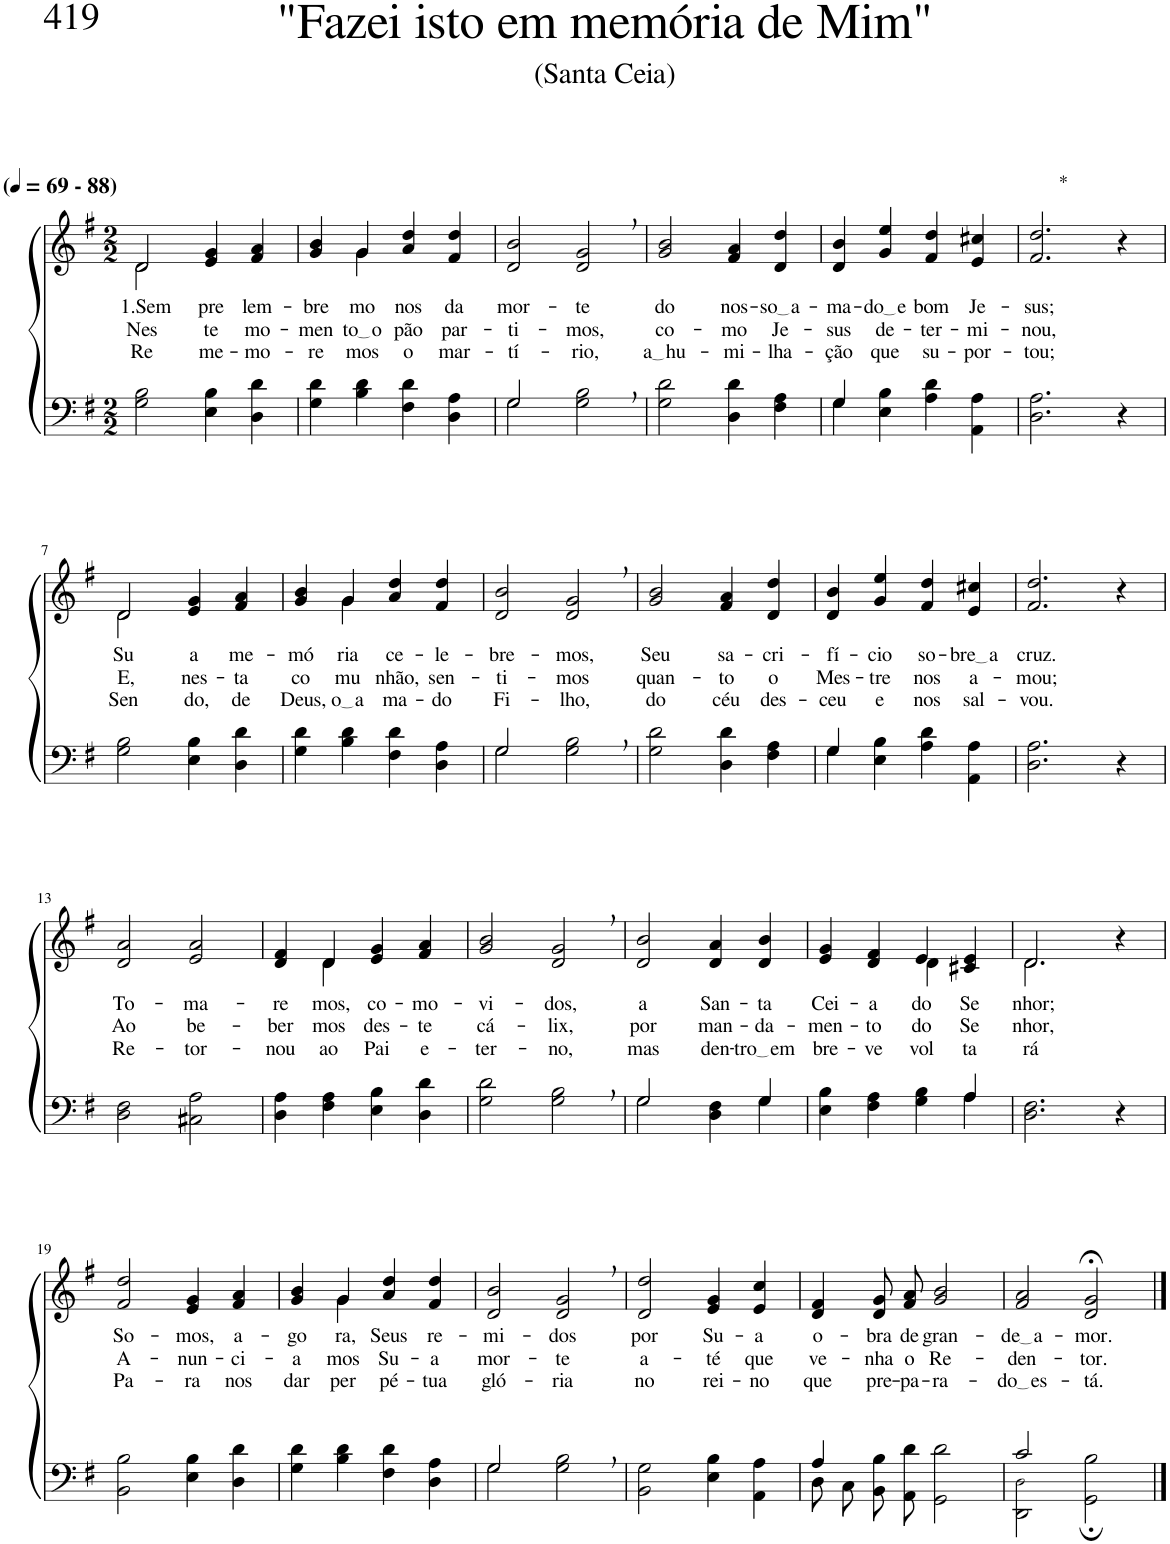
**kern	**kern	**text	**text	**text
*part2	*part1	*part1	*part1	*part1
*staff2	*staff1	*staff1	*staff1	*staff1
*I"Parte III e IV	*I"Parte I e II	*	*	*
*clefF4	*clefG2	*	*	*
*k[f#]	*k[f#]	*	*	*
*M2/2	*M2/2	*	*	*
*MM69	*MM69	*	*	*
=1	=1	=1	=1	=1
*	*^	*	*	*
!	!LO:TX:a:B:t=(	!	!	!	!
!	!LO:TX:a:B:t=- 88)	!	!	!	!
!	!	!	!LO:LY:b	!LO:LY:b	!LO:LY:b
2G\ 2B\	2d/	2d\	1.Sem-	Nes-	Re-
!	!	!	!LO:LY:b	!LO:LY:b	!LO:LY:b
4E\ 4B\	4e/ 4g/	2ryy	-pre	-te	-me-
!	!	!	!LO:LY:b	!LO:LY:b	!LO:LY:b
4D\ 4d\	4f#/ 4a/	.	lem-	mo-	-mo-
=2	=2	=2	=2	=2	=2
!	!	!	!LO:LY:b	!LO:LY:b	!LO:LY:b
4G\ 4d\	4g/ 4b/	4ryy	-bre-	-men-	-re-
!	!	!	!LO:LY:b	!LO:LY:b	!LO:LY:b
4B\ 4d\	4g/	4g\	-mo-	to o	-mos
!	!	!	!LO:LY:b	!LO:LY:b	!LO:LY:b
4F#\ 4d\	4a/ 4dd/	2ryy	-nos	pão	o
!	!	!	!LO:LY:b	!LO:LY:b	!LO:LY:b
4D\ 4A\	4f#/ 4dd/	.	da	par-	mar-
*	*v	*v	*	*	*
=3	=3	=3	=3	=3
*^	*	*	*	*
!	!	!	!LO:LY:b	!LO:LY:b	!LO:LY:b
2G\	2G/	2d/ 2b/	mor-	-ti-	-tí-
!	!	!	!LO:LY:b	!LO:LY:b	!LO:LY:b
2G\, 2B\,	2ryy	2d/, 2g/,	-te	-mos,	-rio,
=4	=4	=4	=4	=4	=4
!	!	!	!LO:LY:b	!LO:LY:b	!LO:LY:b
*v	*v	*	*	*	*
2G\ 2d\	2g/ 2b/	do	co-	a hu
!	!	!LO:LY:b	!LO:LY:b	!LO:LY:b
4D\ 4d\	4f#/ 4a/	nos-	-mo	-mi-
!	!	!LO:LY:b	!LO:LY:b	!LO:LY:b
4F#\ 4A\	4d/ 4dd/	so a	Je-	-lha-
=5	=5	=5	=5	=5
*^	*	*	*	*
!	!	!	!LO:LY:b	!LO:LY:b	!LO:LY:b
4G\	4G/	4d/ 4b/	-ma-	-sus	-ção
!	!	!	!LO:LY:b	!LO:LY:b	!LO:LY:b
4E\ 4B\	2.ryy	4g/ 4ee/	do e	de-	que
!	!	!	!LO:LY:b	!LO:LY:b	!LO:LY:b
4A\ 4d\	.	4f#/ 4dd/	bom	-ter-	su-
!	!	!	!LO:LY:b	!LO:LY:b	!LO:LY:b
4AA\ 4A\	.	4e/ 4cc#X/	Je-	-mi-	-por-
*v	*v	*	*	*	*
=6	=6	=6	=6	=6
!	!LO:TX:a:t=*	!	!	!
!	!	!LO:LY:b	!LO:LY:b	!LO:LY:b
2.D\ 2.A\	2.f#/ 2.dd/	-sus;	-nou,	-tou;
4r	4r	.	.	.
!!LO:LB:g=z
=7	=7	=7	=7	=7
*	*^	*	*	*
!	!	!	!LO:LY:b	!LO:LY:b	!LO:LY:b
2G\ 2B\	2d/	2d\	Su-	E,	Sen-
!	!	!	!LO:LY:b	!LO:LY:b	!LO:LY:b
4E\ 4B\	4e/ 4g/	2ryy	-a	nes-	-do,
!	!	!	!LO:LY:b	!LO:LY:b	!LO:LY:b
4D\ 4d\	4f#/ 4a/	.	me-	-ta	de
=8	=8	=8	=8	=8	=8
!	!	!	!LO:LY:b	!LO:LY:b	!LO:LY:b
4G\ 4d\	4g/ 4b/	4ryy	-mó-	co-	Deus,
!	!	!	!LO:LY:b	!LO:LY:b	!LO:LY:b
4B\ 4d\	4g/	4g\	-ria	-mu-	o a
!	!	!	!LO:LY:b	!LO:LY:b	!LO:LY:b
4F#\ 4d\	4a/ 4dd/	2ryy	ce-	-nhão,	-ma-
!	!	!	!LO:LY:b	!LO:LY:b	!LO:LY:b
4D\ 4A\	4f#/ 4dd/	.	-le-	sen-	-do
*	*v	*v	*	*	*
=9	=9	=9	=9	=9
*^	*	*	*	*
!	!	!	!LO:LY:b	!LO:LY:b	!LO:LY:b
2G\	2G/	2d/ 2b/	-bre-	-ti-	Fi-
!	!	!	!LO:LY:b	!LO:LY:b	!LO:LY:b
2G\, 2B\,	2ryy	2d/, 2g/,	-mos,	-mos	-lho,
=10	=10	=10	=10	=10	=10
!	!	!	!LO:LY:b	!LO:LY:b	!LO:LY:b
*v	*v	*	*	*	*
2G\ 2d\	2g/ 2b/	Seu	quan-	do
!	!	!LO:LY:b	!LO:LY:b	!LO:LY:b
4D\ 4d\	4f#/ 4a/	sa-	-to	céu
!	!	!LO:LY:b	!LO:LY:b	!LO:LY:b
4F#\ 4A\	4d/ 4dd/	-cri-	o	des-
=11	=11	=11	=11	=11
*^	*	*	*	*
!	!	!	!LO:LY:b	!LO:LY:b	!LO:LY:b
4G/	4G\	4d/ 4b/	-fí-	Mes-	-ceu
!	!	!	!LO:LY:b	!LO:LY:b	!LO:LY:b
2.ryy	4E\ 4B\	4g/ 4ee/	-cio	-tre	e
!	!	!	!LO:LY:b	!LO:LY:b	!LO:LY:b
.	4A\ 4d\	4f#/ 4dd/	so-	nos	nos
!	!	!	!LO:LY:b	!LO:LY:b	!LO:LY:b
.	4AA\ 4A\	4e/ 4cc#X/	bre a	a-	sal-
=12	=12	=12	=12	=12	=12
!	!	!	!LO:LY:b	!LO:LY:b	!LO:LY:b
*v	*v	*	*	*	*
2.D\ 2.A\	2.f#/ 2.dd/	cruz.	-mou;	-vou.
4r	4r	.	.	.
!!LO:LB:g=z
=13	=13	=13	=13	=13
!	!	!LO:LY:b	!LO:LY:b	!LO:LY:b
2D\ 2F#\	2d/ 2a/	To-	Ao	Re-
!	!	!LO:LY:b	!LO:LY:b	!LO:LY:b
2C#X\ 2A\	2e/ 2a/	-ma-	be-	-tor-
=14	=14	=14	=14	=14
!	!	!LO:LY:b	!LO:LY:b	!LO:LY:b
*	*^	*	*	*
4D\ 4A\	4d/ 4f#/	4ryy	-re-	-ber-	-nou
!	!	!	!LO:LY:b	!LO:LY:b	!LO:LY:b
4F#\ 4A\	4d/	4d\	-mos,	-mos	ao
!	!	!	!LO:LY:b	!LO:LY:b	!LO:LY:b
4E\ 4B\	4e/ 4g/	2ryy	co-	des-	Pai
!	!	!	!LO:LY:b	!LO:LY:b	!LO:LY:b
4D\ 4d\	4f#/ 4a/	.	-mo-	-te	e-
*	*v	*v	*	*	*
=15	=15	=15	=15	=15
!	!	!LO:LY:b	!LO:LY:b	!LO:LY:b
2G\ 2d\	2g/ 2b/	-vi-	cá-	-ter-
!	!	!LO:LY:b	!LO:LY:b	!LO:LY:b
2G\, 2B\,	2d/, 2g/,	-dos,	-lix,	-no,
=16	=16	=16	=16	=16
*^	*	*	*	*
!	!	!	!LO:LY:b	!LO:LY:b	!LO:LY:b
2G/	2G\	2d/ 2b/	a	por	mas
!	!	!	!LO:LY:b	!LO:LY:b	!LO:LY:b
4ryy	4D\ 4F#\	4d/ 4a/	San-	man-	den-
!	!	!	!LO:LY:b	!LO:LY:b	!LO:LY:b
4G/	4G\	4d/ 4b/	-ta	-da-	tro em
=17	=17	=17	=17	=17	=17
!	!	!	!LO:LY:b	!LO:LY:b	!LO:LY:b
*	*	*^	*	*	*
2.ryy	4E\ 4B\	4e/ 4g/	2ryy	Cei-	-men-	bre-
!	!	!	!	!LO:LY:b	!LO:LY:b	!LO:LY:b
.	4F#\ 4A\	4d/ 4f#/	.	-a	-to	-ve
!	!	!	!	!LO:LY:b	!LO:LY:b	!LO:LY:b
.	4G\ 4B\	4e/	4d\	do	do	vol-
!	!	!	!	!LO:LY:b	!LO:LY:b	!LO:LY:b
4A/	4A\	4c#X/ 4e/	4ryy	Se-	Se-	-ta-
=18	=18	=18	=18	=18	=18	=18
!	!	!	!	!LO:LY:b	!LO:LY:b	!LO:LY:b
*v	*v	*	*	*	*	*
2.D\ 2.F#\	2.d/	2.d\	-nhor;	-nhor,	-rá
4r	4r	4ryy	.	.	.
!!LO:LB:g=z
=19	=19	=19	=19	=19	=19
!	!	!	!LO:LY:b	!LO:LY:b	!LO:LY:b
*	*v	*v	*	*	*
2BB\ 2B\	2f#/ 2dd/	So-	A-	Pa-
!	!	!LO:LY:b	!LO:LY:b	!LO:LY:b
4E\ 4B\	4e/ 4g/	-mos,	-nun-	-ra
!	!	!LO:LY:b	!LO:LY:b	!LO:LY:b
4D\ 4d\	4f#/ 4a/	a-	-ci-	nos
=20	=20	=20	=20	=20
!	!	!LO:LY:b	!LO:LY:b	!LO:LY:b
*	*^	*	*	*
4G\ 4d\	4g/ 4b/	4ryy	-go-	-a-	dar
!	!	!	!LO:LY:b	!LO:LY:b	!LO:LY:b
4B\ 4d\	4g/	4g\	-ra,	-mos	per-
!	!	!	!LO:LY:b	!LO:LY:b	!LO:LY:b
4F#\ 4d\	4a/ 4dd/	2ryy	Seus	Su-	-pé-
!	!	!	!LO:LY:b	!LO:LY:b	!LO:LY:b
4D\ 4A\	4f#/ 4dd/	.	re-	-a	-tua
*	*v	*v	*	*	*
=21	=21	=21	=21	=21
*^	*	*	*	*
!	!	!	!LO:LY:b	!LO:LY:b	!LO:LY:b
2G\	2G/	2d/ 2b/	-mi-	mor-	gló-
!	!	!	!LO:LY:b	!LO:LY:b	!LO:LY:b
2G\, 2B\,	2ryy	2d/, 2g/,	-dos	-te	-ria
=22	=22	=22	=22	=22	=22
!	!	!	!LO:LY:b	!LO:LY:b	!LO:LY:b
*v	*v	*	*	*	*
2BB\ 2G\	2d/ 2dd/	por	a-	no
!	!	!LO:LY:b	!LO:LY:b	!LO:LY:b
4E\ 4B\	4e/ 4g/	Su-	-té	rei-
!	!	!LO:LY:b	!LO:LY:b	!LO:LY:b
4AA\ 4A\	4e/ 4cc/	-a	que	-no
=23	=23	=23	=23	=23
*^	*	*	*	*
!	!	!	!LO:LY:b	!LO:LY:b	!LO:LY:b
4A/	8D\L	4d/ 4f#/	o-	ve-	que
.	8C\	.	.	.	.
!	!	!	!LO:LY:b	!LO:LY:b	!LO:LY:b
2.ryy	8BB\ 8B\	8d/ 8g/L	-bra	-nha	pre-
!	!	!	!LO:LY:b	!LO:LY:b	!LO:LY:b
.	8AA\ 8d\J	8f#/ 8a/J	de	o	-pa-
!	!	!	!LO:LY:b	!LO:LY:b	!LO:LY:b
.	2GG\ 2d\	2g/ 2b/	gran-	Re-	-ra-
=24	=24	=24	=24	=24	=24
!	!	!	!LO:LY:b	!LO:LY:b	!LO:LY:b
2c/	2DD\ 2D!\	2f#/ 2a/	de a	-den-	do es
!	!	!	!LO:LY:b	!LO:LY:b	!LO:LY:b
2ryy	2GG\; 2B\;	2d/;< 2g/;<	-mor.	-tor.	-tá.
*v	*v	*	*	*	*
==	==	==	==	==
*-	*-	*-	*-	*-
